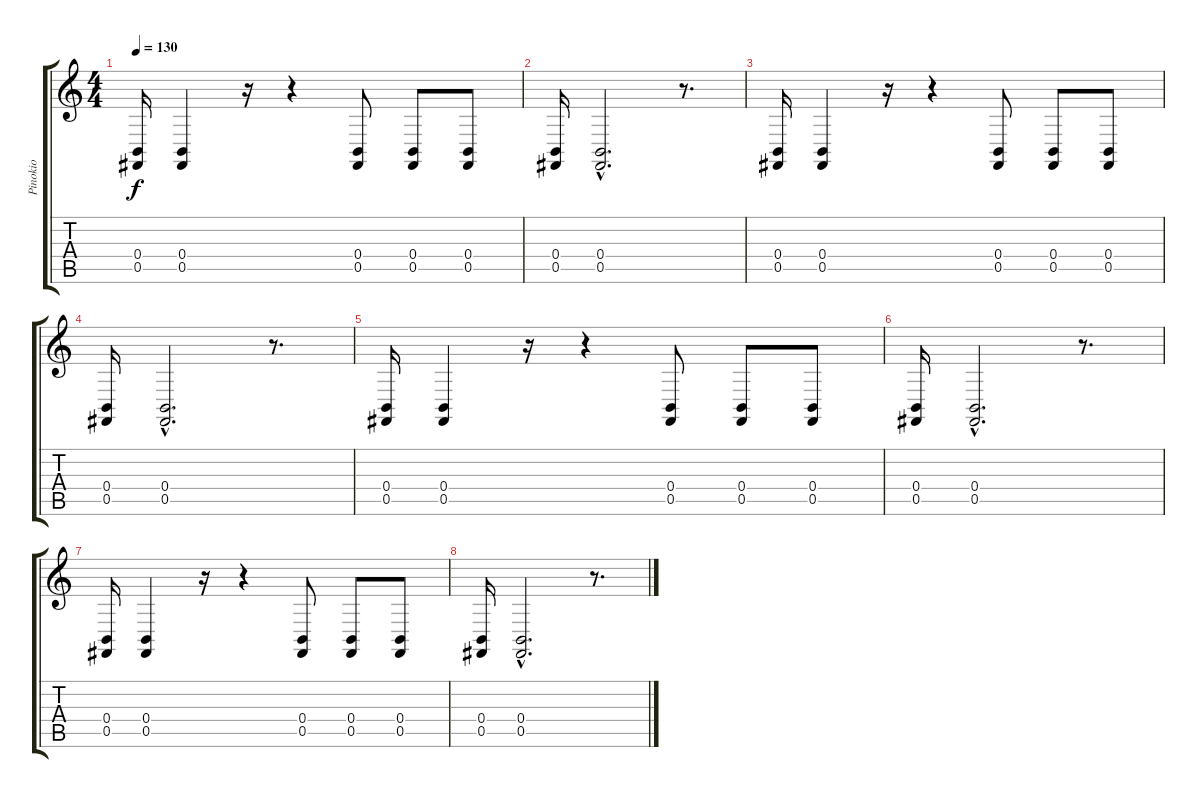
\track ("Pinokio" "Pinokio") {instrument melodictom}
\staff {score tabs}
\tuning (Db4 Ab3 E3 B2 Gb2 B1) {hide}
\ts (4 4)
\tempo 130
\clef g2
\ks c
(0.4 0.5).16{dy f} (0.4 0.5).4 r.16 r.4 (0.4 0.5).8 (0.4 0.5).8 (0.4 0.5).8 |
(0.4 0.5).16 (0.4{hac} 0.5{hac}).2{d} r.8{d} |
(0.4 0.5).16 (0.4 0.5).4 r.16 r.4 (0.4 0.5).8 (0.4 0.5).8 (0.4 0.5).8 |
(0.4 0.5).16 (0.4{hac} 0.5{hac}).2{d} r.8{d} |
(0.4 0.5).16 (0.4 0.5).4 r.16 r.4 (0.4 0.5).8 (0.4 0.5).8 (0.4 0.5).8 |
(0.4 0.5).16 (0.4{hac} 0.5{hac}).2{d} r.8{d} |
(0.4 0.5).16 (0.4 0.5).4 r.16 r.4 (0.4 0.5).8 (0.4 0.5).8 (0.4 0.5).8 |
(0.4 0.5).16 (0.4{hac} 0.5{hac}).2{d} r.8{d}
